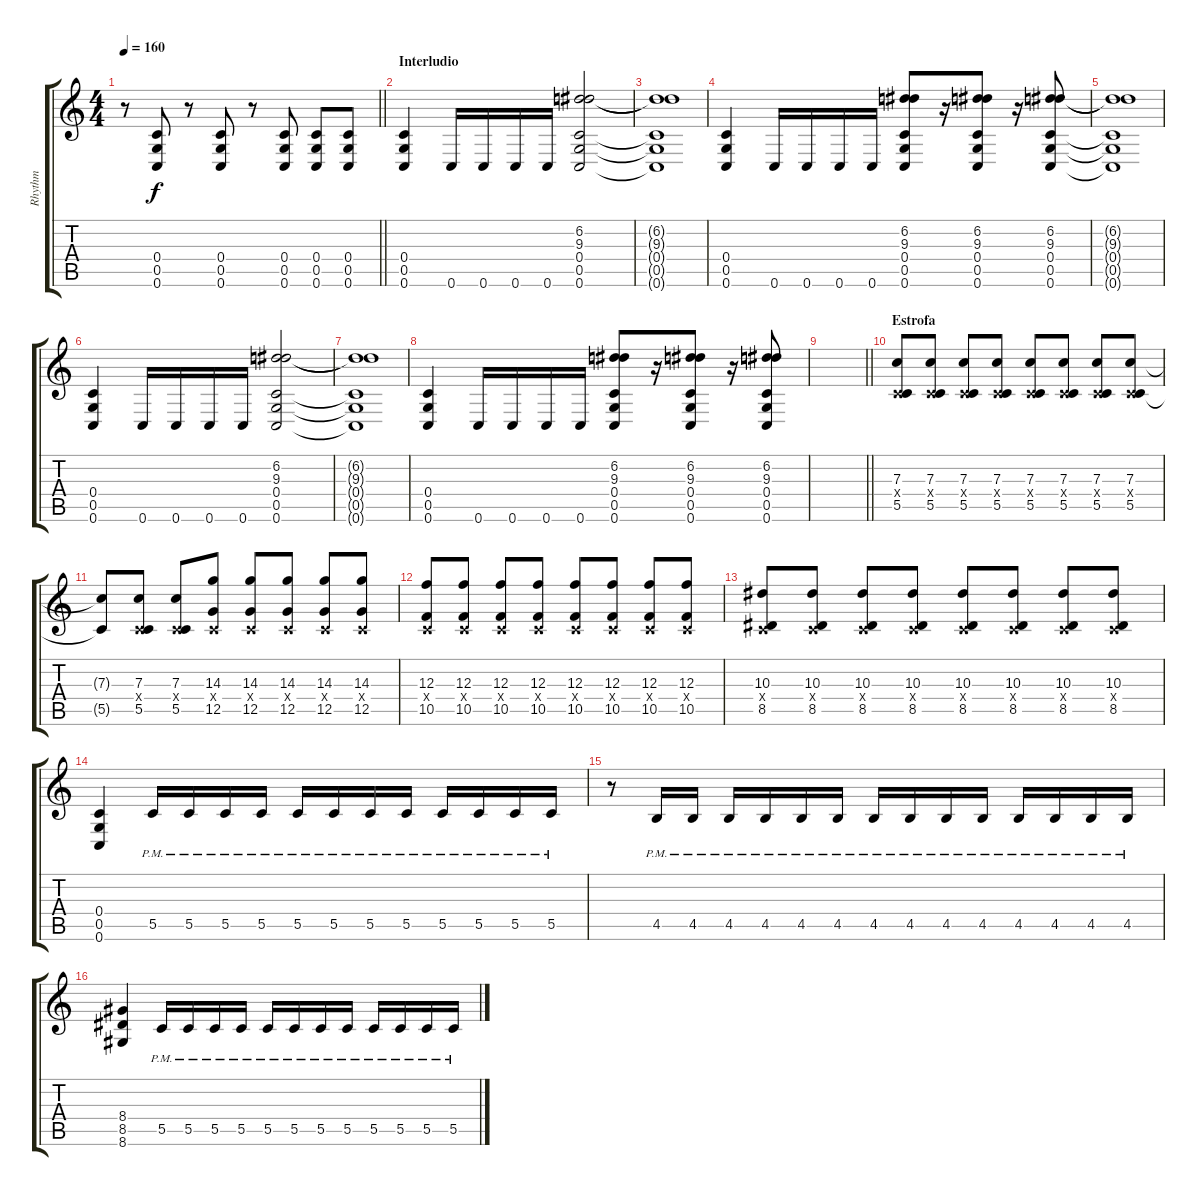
\track ("Rhythm" "Rhythm") {instrument distortionguitar}
\staff {score tabs}
\tuning (D4 A3 F3 C3 G2 C2) {hide}
\ts (4 4)
\tempo 160
\clef g2
\barLineRight lightlight
\ks c
r.8{dy f} (0.4 0.5 0.6).8 r.8 (0.4 0.5 0.6).8 r.8 (0.4 0.5 0.6).8 (0.4 0.5 0.6).8 (0.4 0.5 0.6).8 |
\section ("" "Interludio")
(0.4 0.5 0.6).4 0.6.16 0.6.16 0.6.16 0.6.16 (6.2 9.3 0.4 0.5 0.6).2 |
(6.2{t} 9.3{t} 0.4{t} 0.5{t} 0.6{t}).1 |
(0.4 0.5 0.6).4 0.6.16 0.6.16 0.6.16 0.6.16 (6.2 9.3 0.4 0.5 0.6).8 r.16 (6.2 9.3 0.4 0.5 0.6).8 r.16 (6.2 9.3 0.4 0.5 0.6).8 |
(6.2{t} 9.3{t} 0.4{t} 0.5{t} 0.6{t}).1 |
(0.4 0.5 0.6).4 0.6.16 0.6.16 0.6.16 0.6.16 (6.2 9.3 0.4 0.5 0.6).2 |
(6.2{t} 9.3{t} 0.4{t} 0.5{t} 0.6{t}).1 |
(0.4 0.5 0.6).4 0.6.16 0.6.16 0.6.16 0.6.16 (6.2 9.3 0.4 0.5 0.6).8 r.16 (6.2 9.3 0.4 0.5 0.6).8 r.16 (6.2 9.3 0.4 0.5 0.6).8 |
\barLineRight lightlight
|
\section ("" "Estrofa")
(7.3 0.4{x} 5.5).8 (7.3 0.4{x} 5.5).8 (7.3 0.4{x} 5.5).8 (7.3 0.4{x} 5.5).8 (7.3 0.4{x} 5.5).8 (7.3 0.4{x} 5.5).8 (7.3 0.4{x} 5.5).8 (7.3 0.4{x} 5.5).8 |
(7.3{t} 5.5{t}).8 (7.3 0.4{x} 5.5).8 (7.3 0.4{x} 5.5).8 (14.3 0.4{x} 12.5).8 (14.3 0.4{x} 12.5).8 (14.3 0.4{x} 12.5).8 (14.3 0.4{x} 12.5).8 (14.3 0.4{x} 12.5).8 |
(12.3 0.4{x} 10.5).8 (12.3 0.4{x} 10.5).8 (12.3 0.4{x} 10.5).8 (12.3 0.4{x} 10.5).8 (12.3 0.4{x} 10.5).8 (12.3 0.4{x} 10.5).8 (12.3 0.4{x} 10.5).8 (12.3 0.4{x} 10.5).8 |
(10.3 0.4{x} 8.5).8 (10.3 0.4{x} 8.5).8 (10.3 0.4{x} 8.5).8 (10.3 0.4{x} 8.5).8 (10.3 0.4{x} 8.5).8 (10.3 0.4{x} 8.5).8 (10.3 0.4{x} 8.5).8 (10.3 0.4{x} 8.5).8 |
(0.4 0.5 0.6).4 5.5{pm}.16 5.5{pm}.16 5.5{pm}.16 5.5{pm}.16 5.5{pm}.16 5.5{pm}.16 5.5{pm}.16 5.5{pm}.16 5.5{pm}.16 5.5{pm}.16 5.5{pm}.16 5.5{pm}.16 |
r.8 4.5{pm}.16 4.5{pm}.16 4.5{pm}.16 4.5{pm}.16 4.5{pm}.16 4.5{pm}.16 4.5{pm}.16 4.5{pm}.16 4.5{pm}.16 4.5{pm}.16 4.5{pm}.16 4.5{pm}.16 4.5{pm}.16 4.5{pm}.16 |
(8.4 8.5 8.6).4 5.5{pm}.16 5.5{pm}.16 5.5{pm}.16 5.5{pm}.16 5.5{pm}.16 5.5{pm}.16 5.5{pm}.16 5.5{pm}.16 5.5{pm}.16 5.5{pm}.16 5.5{pm}.16 5.5{pm}.16
